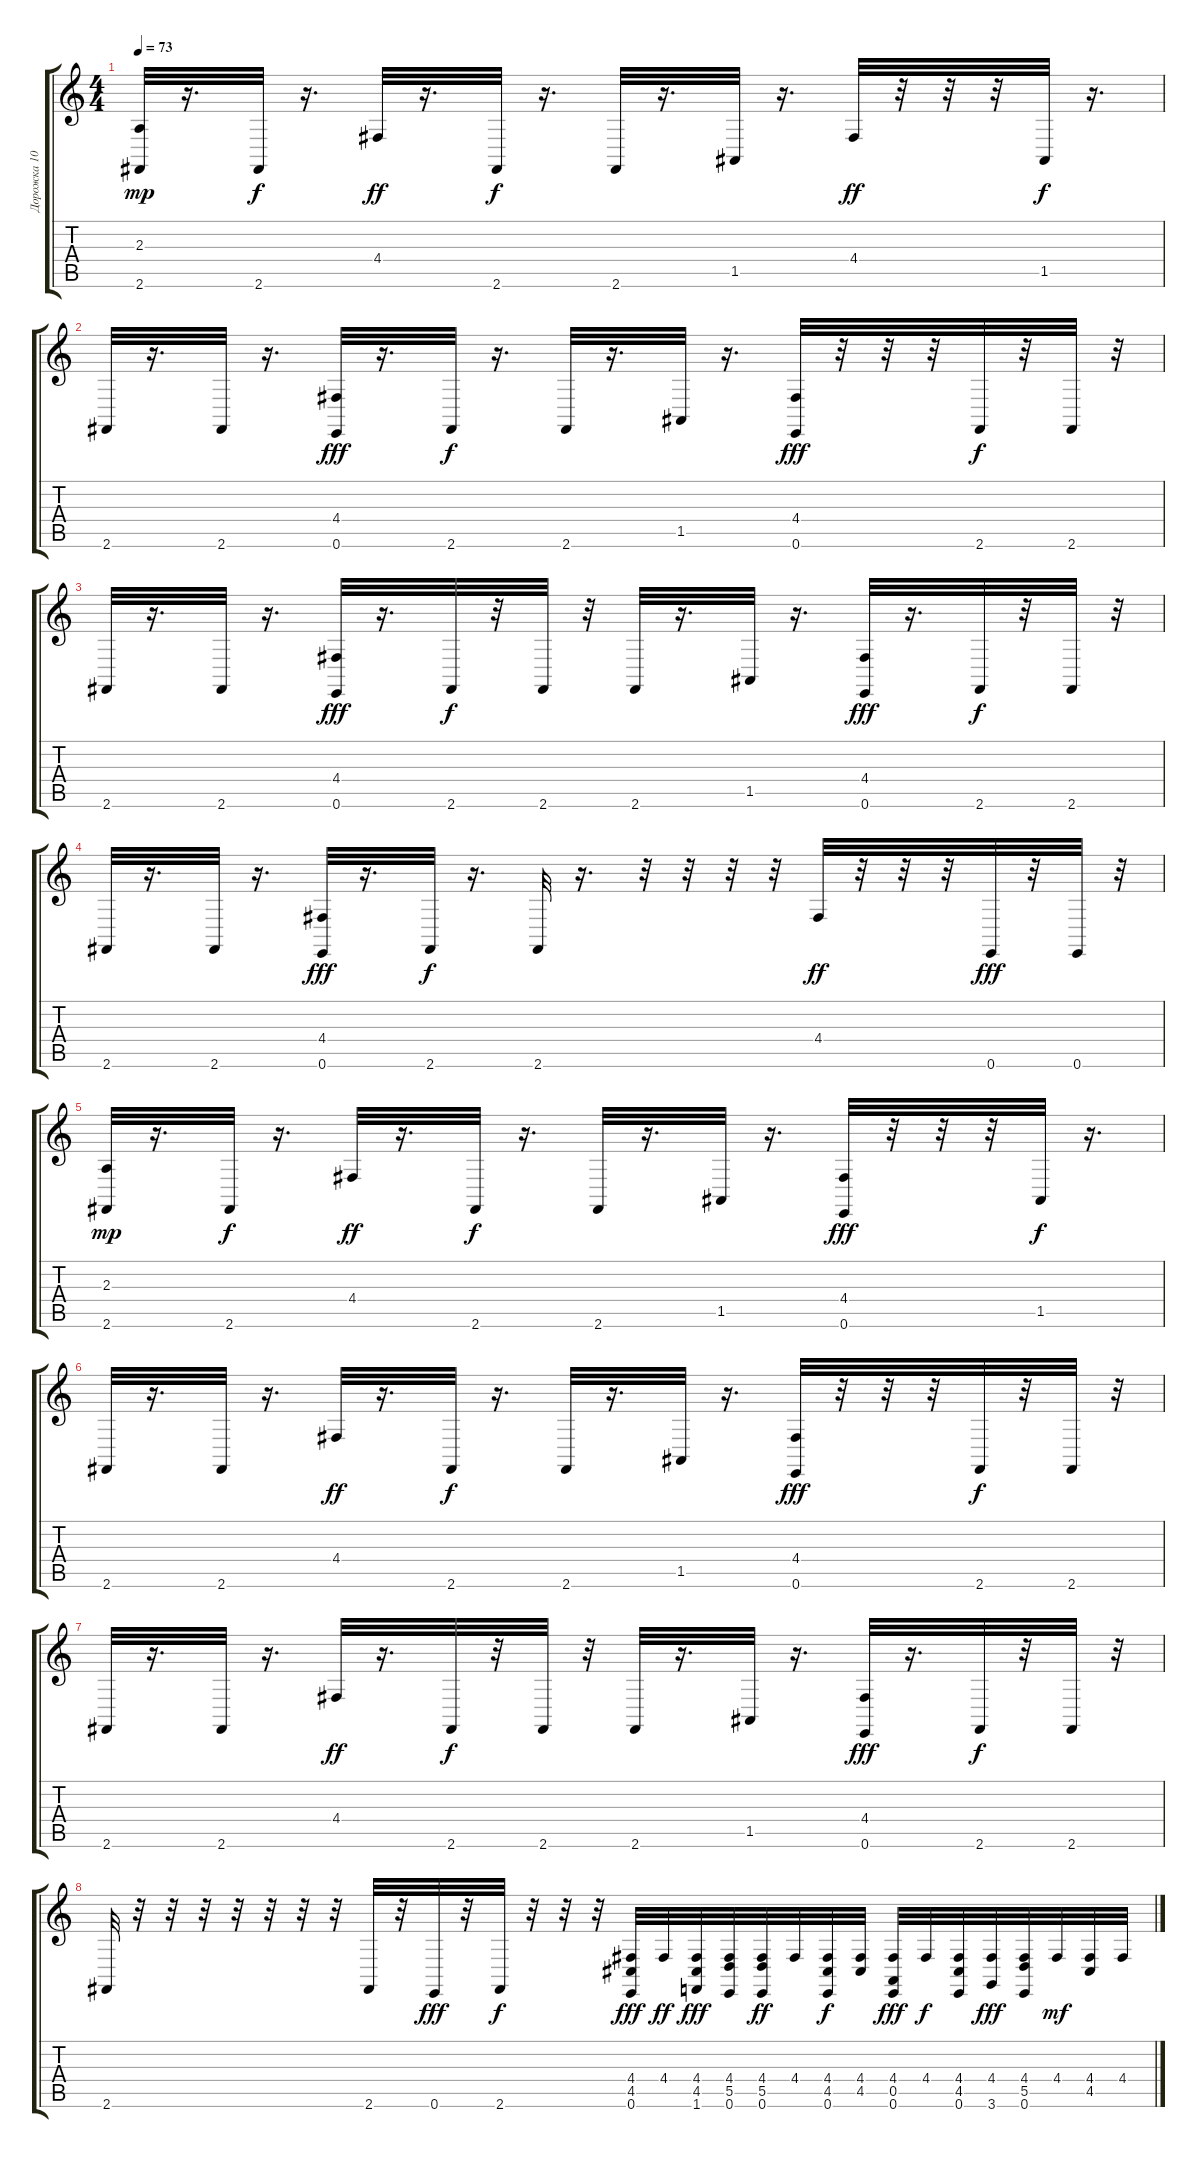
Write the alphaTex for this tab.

\track ("Дорожка 10" "Дорожка 10") {instrument drawbarorgan}
\staff {score tabs}
\tuning (E4 B3 G3 D3 A2 E2) {hide}
\ts (4 4)
\tempo 73
\clef g2
\ks c
(2.3 2.6).32{dy mp} r.16{d} 2.6.32{dy f} r.16{d} 4.4.32{dy ff} r.16{d} 2.6.32{dy f} r.16{d} 2.6.32 r.16{d} 1.5.32 r.16{d} 4.4.32{dy ff} r.32 r.32 r.32 1.5.32{dy f} r.16{d} |
2.6.32 r.16{d} 2.6.32 r.16{d} (4.4 0.6).32{dy fff} r.16{d} 2.6.32{dy f} r.16{d} 2.6.32 r.16{d} 1.5.32 r.16{d} (4.4 0.6).32{dy fff} r.32 r.32 r.32 2.6.32{dy f} r.32 2.6.32 r.32 |
2.6.32 r.16{d} 2.6.32 r.16{d} (4.4 0.6).32{dy fff} r.16{d} 2.6.32{dy f} r.32 2.6.32 r.32 2.6.32 r.16{d} 1.5.32 r.16{d} (4.4 0.6).32{dy fff} r.16{d} 2.6.32{dy f} r.32 2.6.32 r.32 |
2.6.32 r.16{d} 2.6.32 r.16{d} (4.4 0.6).32{dy fff} r.16{d} 2.6.32{dy f} r.16{d} 2.6.32 r.16{d} r.32 r.32 r.32 r.32 4.4.32{dy ff} r.32 r.32 r.32 0.6.32{dy fff} r.32 0.6.32 r.32 |
(2.3 2.6).32{dy mp} r.16{d} 2.6.32{dy f} r.16{d} 4.4.32{dy ff} r.16{d} 2.6.32{dy f} r.16{d} 2.6.32 r.16{d} 1.5.32 r.16{d} (4.4 0.6).32{dy fff} r.32 r.32 r.32 1.5.32{dy f} r.16{d} |
2.6.32 r.16{d} 2.6.32 r.16{d} 4.4.32{dy ff} r.16{d} 2.6.32{dy f} r.16{d} 2.6.32 r.16{d} 1.5.32 r.16{d} (4.4 0.6).32{dy fff} r.32 r.32 r.32 2.6.32{dy f} r.32 2.6.32 r.32 |
2.6.32 r.16{d} 2.6.32 r.16{d} 4.4.32{dy ff} r.16{d} 2.6.32{dy f} r.32 2.6.32 r.32 2.6.32 r.16{d} 1.5.32 r.16{d} (4.4 0.6).32{dy fff} r.16{d} 2.6.32{dy f} r.32 2.6.32 r.32 |
2.6.32 r.32 r.32 r.32 r.32 r.32 r.32 r.32 2.6.32 r.32 0.6.32{dy fff} r.32 2.6.32{dy f} r.32 r.32 r.32 (4.4 4.5 0.6).32{dy fff} 4.4.32{dy ff} (4.4 4.5 1.6).32{dy fff} (4.4 5.5 0.6).32 (4.4 5.5 0.6).32{dy ff} 4.4.32 (4.4 4.5 0.6).32{dy f} (4.4 4.5).32 (4.4 0.5 0.6).32{dy fff} 4.4.32{dy f} (4.4 4.5 0.6).32 (4.4 3.6).32{dy fff} (4.4 5.5 0.6).32 4.4.32{dy mf} (4.4 4.5).32 4.4.32
